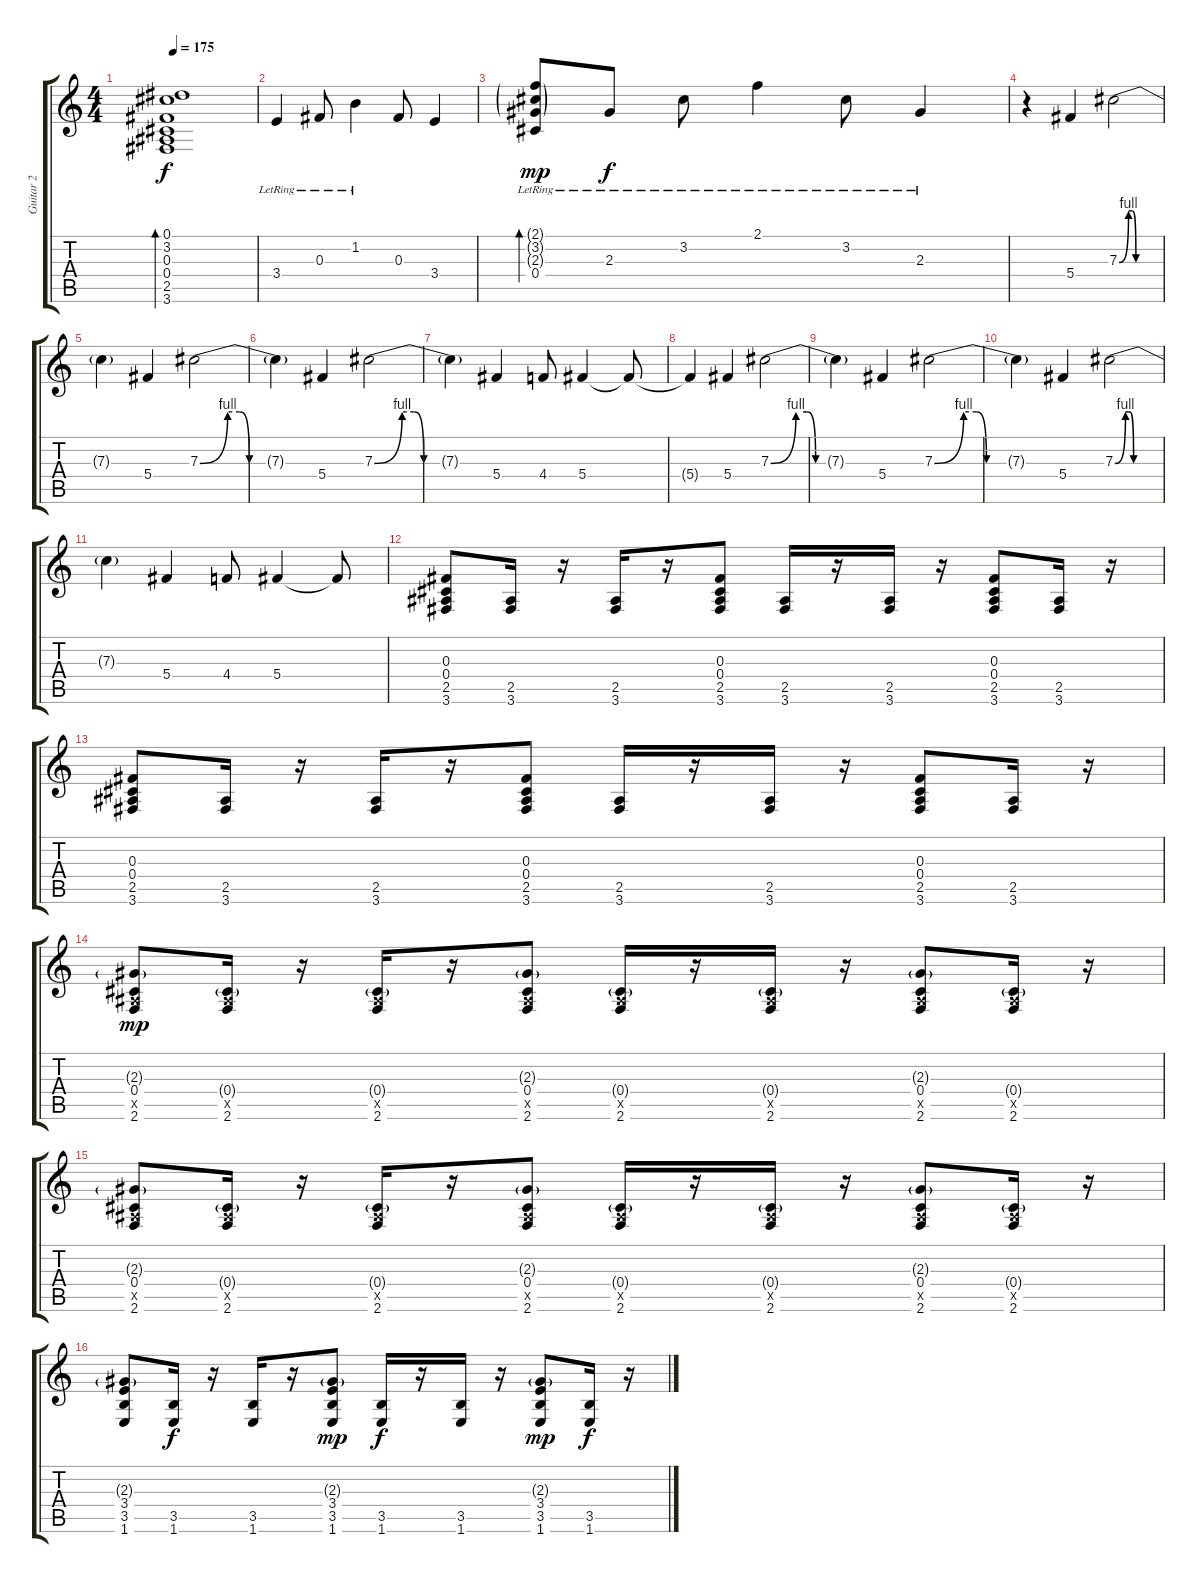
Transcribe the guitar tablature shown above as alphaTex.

\track ("Guitar 2" "Guitar 2") {instrument distortionguitar}
\staff {score tabs}
\tuning (Eb4 Bb3 Gb3 Db3 Ab2 Eb2) {hide}
\ts (4 4)
\tempo 175
\clef g2
\ks c
(0.1 3.2 0.3 0.4 2.5 3.6).1{bd 120 dy f} |
3.4{lr}.4 0.3{lr}.8 1.2{lr}.4 0.3.8 3.4.4 |
(2.1{g lr} 3.2{g lr} 2.3{g lr} 0.4{lr}).8{bd 120 dy mp} 2.3{lr}.8{dy f} 3.2{lr}.8 2.1{lr}.4 3.2{lr}.8 2.3{lr}.4 |
r.4 5.4.4 7.3{be (custom 0 0 14 4 20 4 25 0 45 0 60 0)}.2 |
7.3{t}.4 5.4.4 7.3{be (custom 0 0 14 4 20 4 25 0 45 0 60 0)}.2 |
7.3{t}.4 5.4.4 7.3{be (custom 0 0 14 4 20 4 25 0 45 0 60 0)}.2 |
7.3{t}.4 5.4.4 4.4.8 5.4.4 5.4{t}.8 |
5.4{t}.4 5.4.4 7.3{be (custom 0 0 14 4 20 4 25 0 45 0 60 0)}.2 |
7.3{t}.4 5.4.4 7.3{be (custom 0 0 14 4 20 4 25 0 45 0 60 0)}.2 |
7.3{t}.4 5.4.4 7.3{be (custom 0 0 14 4 20 4 25 0 45 0 60 0)}.2 |
7.3{t}.4 5.4.4 4.4.8 5.4.4 5.4{t}.8 |
(0.3 0.4 2.5 3.6).8 (2.5 3.6).16 r.16 (2.5 3.6).16 r.16 (0.3 0.4 2.5 3.6).8 (2.5 3.6).16 r.16 (2.5 3.6).16 r.16 (0.3 0.4 2.5 3.6).8 (2.5 3.6).16 r.16 |
(0.3 0.4 2.5 3.6).8 (2.5 3.6).16 r.16 (2.5 3.6).16 r.16 (0.3 0.4 2.5 3.6).8 (2.5 3.6).16 r.16 (2.5 3.6).16 r.16 (0.3 0.4 2.5 3.6).8 (2.5 3.6).16 r.16 |
(2.3{g} 0.4 2.5{x} 2.6).8{dy mp} (0.4{g} 2.5{x} 2.6).16 r.16 (0.4{g} 2.5{x} 2.6).16 r.16 (2.3{g} 0.4 2.5{x} 2.6).8 (0.4{g} 2.5{x} 2.6).16 r.16 (0.4{g} 2.5{x} 2.6).16 r.16 (2.3{g} 0.4 2.5{x} 2.6).8 (0.4{g} 2.5{x} 2.6).16 r.16 |
(2.3{g} 0.4 2.5{x} 2.6).8 (0.4{g} 2.5{x} 2.6).16 r.16 (0.4{g} 2.5{x} 2.6).16 r.16 (2.3{g} 0.4 2.5{x} 2.6).8 (0.4{g} 2.5{x} 2.6).16 r.16 (0.4{g} 2.5{x} 2.6).16 r.16 (2.3{g} 0.4 2.5{x} 2.6).8 (0.4{g} 2.5{x} 2.6).16 r.16 |
(2.3{g} 3.4 3.5 1.6).8 (3.5 1.6).16{dy f} r.16 (3.5 1.6).16 r.16 (2.3{g} 3.4 3.5 1.6).8{dy mp} (3.5 1.6).16{dy f} r.16 (3.5 1.6).16 r.16 (2.3{g} 3.4 3.5 1.6).8{dy mp} (3.5 1.6).16{dy f} r.16
